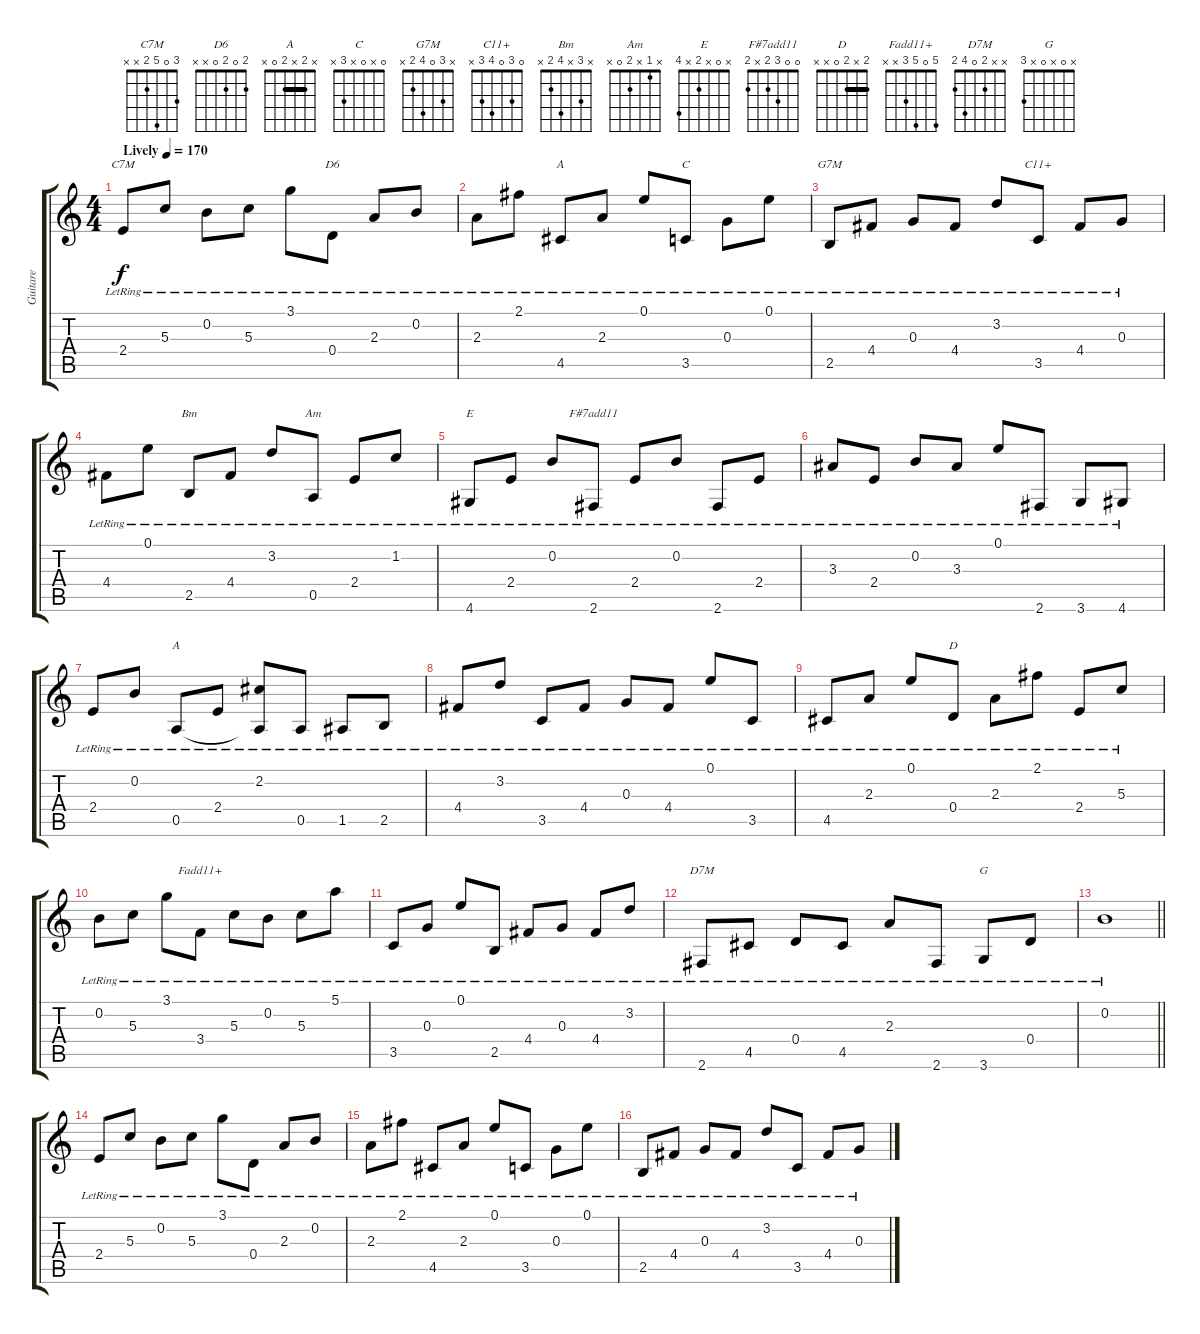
\track ("Guitare" "Guitare") {instrument acousticguitarsteel}
\staff {score tabs}
\tuning (E4 B3 G3 D3 A2 E2) {hide}
\chord ("C7M" 3 0 5 2 x x)
\chord ("D6" 2 0 2 0 x x)
\chord ("A" 0 x 2 x 4 x)
\chord ("C" 0 x 0 x 3 x)
\chord ("G7M" x 3 0 4 2 x)
\chord ("C11+" 0 3 0 4 3 x)
\chord ("Bm" x 3 x 4 2 x)
\chord ("Am" x 1 x 2 0 x)
\chord ("E" x 0 x 2 x 4)
\chord ("F#7add11" 0 0 3 2 x 2)
\chord ("A" x 2 x 2 0 x) {barre 2}
\chord ("D" 2 x 2 0 x x) {barre 2}
\chord ("Fadd11+" 5 0 5 3 x x)
\chord ("D7M" x x 2 0 4 2)
\chord ("G" x 0 x 0 x 3)
\ts (4 4)
\tempo (170 "Lively")
\clef g2
\ks c
2.4{lr}.8{ch "C7M" dy f instrument acousticguitarsteel} 5.3{lr}.8 0.2{lr}.8 5.3{lr}.8 3.1{lr}.8 0.4{lr}.8{ch "D6"} 2.3{lr}.8 0.2{lr}.8 |
2.3{lr}.8 2.1{lr}.8 4.5{lr}.8{ch "A"} 2.3{lr}.8 0.1{lr}.8 3.5{lr}.8{ch "C"} 0.3{lr}.8 0.1{lr}.8 |
2.5{lr}.8{ch "G7M"} 4.4{lr}.8 0.3{lr}.8 4.4{lr}.8 3.2{lr}.8 3.5{lr}.8{ch "C11+"} 4.4{lr}.8 0.3{lr}.8 |
4.4{lr}.8 0.1{lr}.8 2.5{lr}.8{ch "Bm"} 4.4{lr}.8 3.2{lr}.8 0.5{lr}.8{ch "Am"} 2.4{lr}.8 1.2{lr}.8 |
4.6{lr}.8{ch "E"} 2.4{lr}.8 0.2{lr}.8 2.6{lr}.8{ch "F#7add11"} 2.4{lr}.8 0.2{lr}.8 2.6{lr}.8 2.4{lr}.8 |
3.3{lr}.8 2.4{lr}.8 0.2{lr}.8 3.3{lr}.8 0.1{lr}.8 2.6{lr}.8 3.6{lr}.8 4.6{lr}.8 |
2.4{lr}.8 0.2{lr}.8 0.5{lr}.8{ch "A"} 2.4{lr}.8 (2.2{lr} 0.5{t}).8 0.5{lr}.8 1.5{lr}.8 2.5{lr}.8 |
4.4{lr}.8 3.2{lr}.8 3.5{lr}.8 4.4{lr}.8 0.3{lr}.8 4.4{lr}.8 0.1{lr}.8 3.5{lr}.8 |
4.5{lr}.8 2.3{lr}.8 0.1{lr}.8 0.4{lr}.8{ch "D"} 2.3{lr}.8 2.1{lr}.8 2.4{lr}.8 5.3{lr}.8 |
0.2{lr}.8 5.3{lr}.8 3.1{lr}.8 3.4{lr}.8{ch "Fadd11+"} 5.3{lr}.8 0.2{lr}.8 5.3{lr}.8 5.1{lr}.8 |
3.5{lr}.8 0.3{lr}.8 0.1{lr}.8 2.5{lr}.8 4.4{lr}.8 0.3{lr}.8 4.4{lr}.8 3.2{lr}.8 |
2.6{lr}.8{ch "D7M"} 4.5{lr}.8 0.4{lr}.8 4.5{lr}.8 2.3{lr}.8 2.6{lr}.8 3.6{lr}.8{ch "G"} 0.4{lr}.8 |
\barLineRight lightlight
0.2{lr}.1 |
2.4{lr}.8 5.3{lr}.8 0.2{lr}.8 5.3{lr}.8 3.1{lr}.8 0.4{lr}.8 2.3{lr}.8 0.2{lr}.8 |
2.3{lr}.8 2.1{lr}.8 4.5{lr}.8 2.3{lr}.8 0.1{lr}.8 3.5{lr}.8 0.3{lr}.8 0.1{lr}.8 |
2.5{lr}.8 4.4{lr}.8 0.3{lr}.8 4.4{lr}.8 3.2{lr}.8 3.5{lr}.8 4.4{lr}.8 0.3{lr}.8
